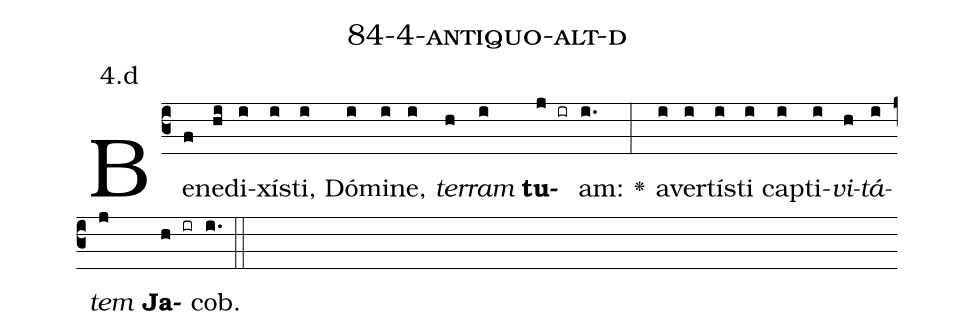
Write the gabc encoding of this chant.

name: 84-4-antiquo-alt-d;
annotation: 4.d;
%%
(c3)Be(f)ne(hi)di(i)xís(i)ti,(i) Dó(i)mi(i)ne,(i) <i>ter</i>(h)<i>ram</i>(i) <b>tu</b>(j ir)am:(i.) <v>\greheightstar</v>(:) a(i)ver(i)tís(i)ti(i) cap(i)ti(i)<i>vi</i>(h)<i>tá</i>(i)<i>tem</i>(j) <b>Ja</b>(h ir)cob.(i.) (::)


%E(i) u(h) o(i) u(j) a(h) e.(i.) (::)
